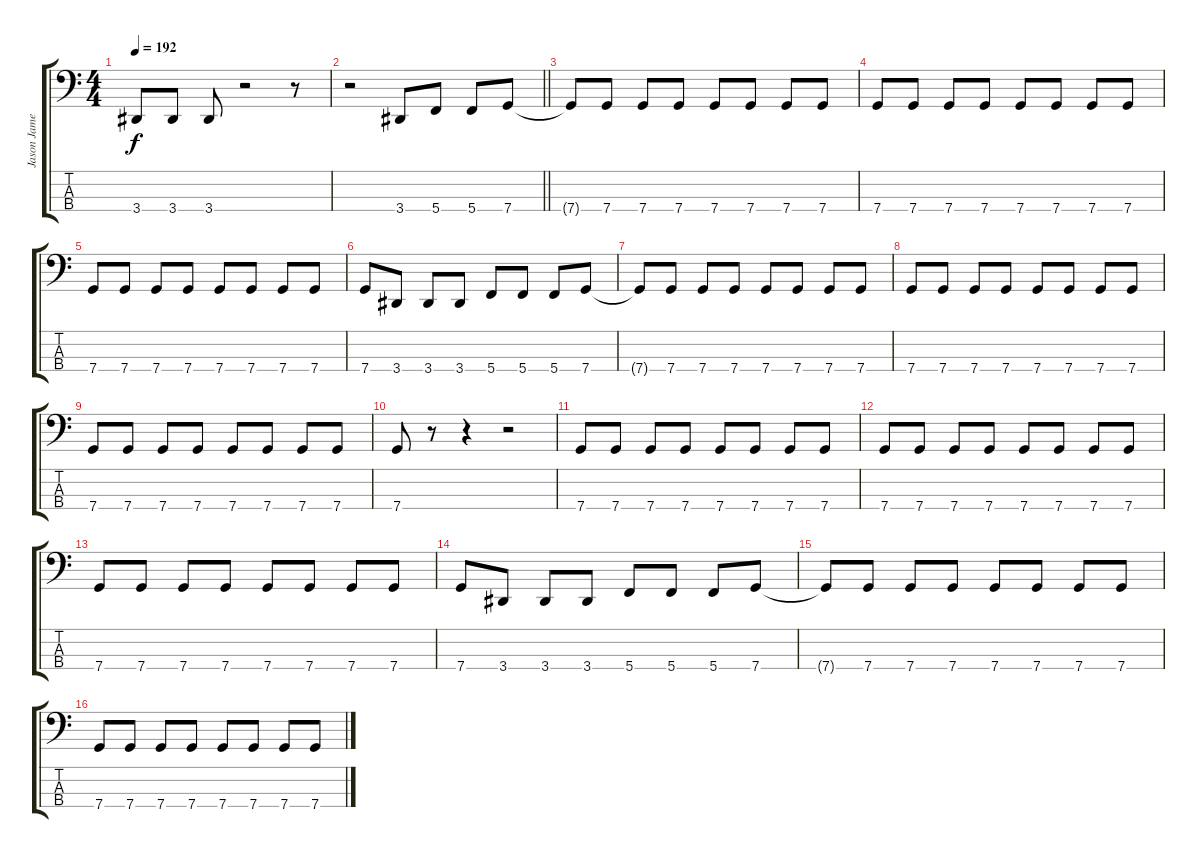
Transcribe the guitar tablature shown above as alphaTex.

\track ("Jason James" "Jason Jame") {instrument electricbassfinger}
\staff {score tabs}
\tuning (F2 C2 G1 C1) {hide}
\ts (4 4)
\tempo 192
\clef f4
\ks c
3.4{t}.8{dy f} 3.4.8 3.4.8 r.2 r.8 |
\barLineRight lightlight
r.2 3.4.8 5.4.8 5.4.8 7.4.8 |
7.4{t}.8 7.4.8 7.4.8 7.4.8 7.4.8 7.4.8 7.4.8 7.4.8 |
7.4.8 7.4.8 7.4.8 7.4.8 7.4.8 7.4.8 7.4.8 7.4.8 |
7.4.8 7.4.8 7.4.8 7.4.8 7.4.8 7.4.8 7.4.8 7.4.8 |
7.4.8 3.4.8 3.4.8 3.4.8 5.4.8 5.4.8 5.4.8 7.4.8 |
7.4{t}.8 7.4.8 7.4.8 7.4.8 7.4.8 7.4.8 7.4.8 7.4.8 |
7.4.8 7.4.8 7.4.8 7.4.8 7.4.8 7.4.8 7.4.8 7.4.8 |
7.4.8 7.4.8 7.4.8 7.4.8 7.4.8 7.4.8 7.4.8 7.4.8 |
7.4.8 r.8 r.4 r.2 |
7.4.8 7.4.8 7.4.8 7.4.8 7.4.8 7.4.8 7.4.8 7.4.8 |
7.4.8 7.4.8 7.4.8 7.4.8 7.4.8 7.4.8 7.4.8 7.4.8 |
7.4.8 7.4.8 7.4.8 7.4.8 7.4.8 7.4.8 7.4.8 7.4.8 |
7.4.8 3.4.8 3.4.8 3.4.8 5.4.8 5.4.8 5.4.8 7.4.8 |
7.4{t}.8 7.4.8 7.4.8 7.4.8 7.4.8 7.4.8 7.4.8 7.4.8 |
7.4.8 7.4.8 7.4.8 7.4.8 7.4.8 7.4.8 7.4.8 7.4.8
